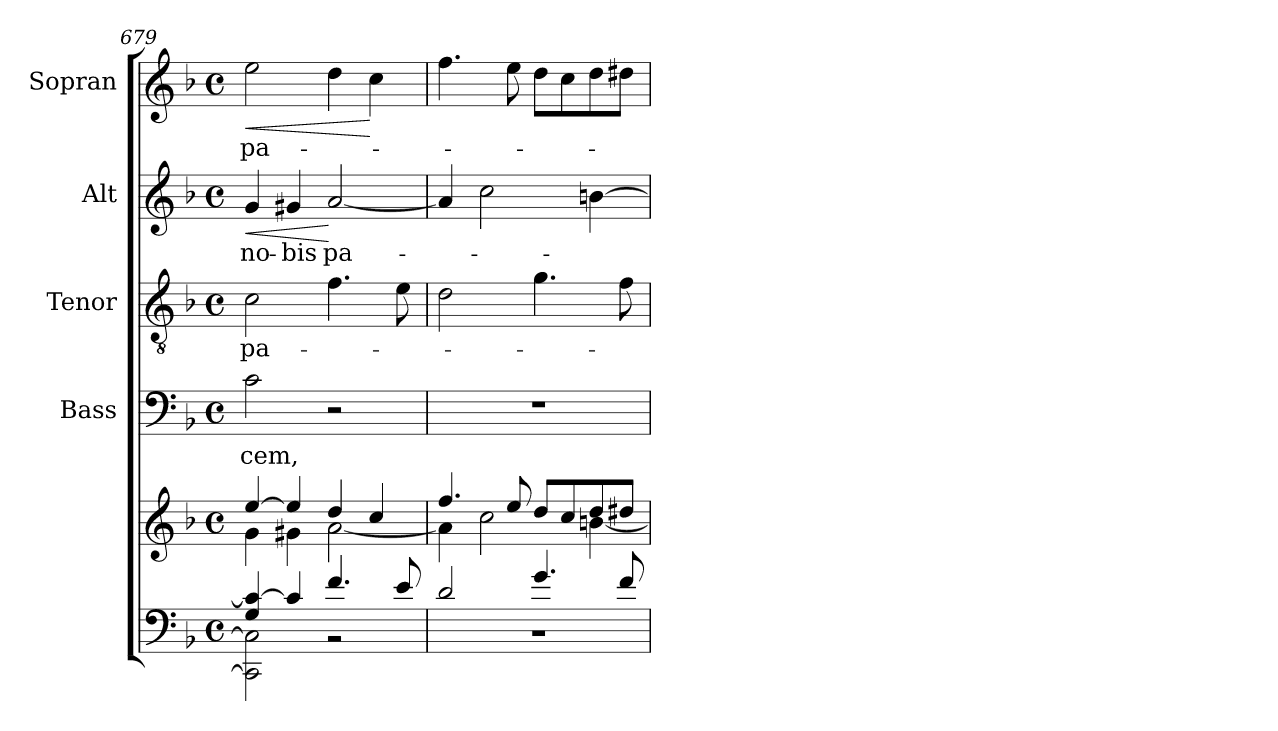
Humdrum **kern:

**kern	**kern	**kern	**text	**kern	**text	**kern	**text	**dynam	**kern	**text	**dynam
*part5	*part5	*part4	*part4	*part3	*part3	*part2	*part2	*part2	*part1	*part1	*part1
*staff6	*staff5	*staff4	*staff4	*staff3	*staff3	*staff2	*staff2	*staff2	*staff1	*staff1	*staff1
*	*	*I"Bass	*	*I"Tenor	*	*I"Alt	*	*	*I"Sopran	*	*
*	*	*I'B.	*	*I'T.	*	*I'A.	*	*	*I'S.	*	*
*clefF4	*clefG2	*clefF4	*	*clefGv2	*	*clefG2	*	*	*clefG2	*	*
*k[b-]	*k[b-]	*k[b-]	*	*k[b-]	*	*k[b-]	*	*	*k[b-]	*	*
*F:	*F:	*F:	*	*F:	*	*F:	*	*	*F:	*	*
*M4/4	*M4/4	*M4/4	*	*M4/4	*	*M4/4	*	*	*M4/4	*	*
*met(c)	*met(c)	*met(c)	*	*met(c)	*	*met(c)	*	*	*met(c)	*	*
=679	=679	=679	=679	=679	=679	=679	=679	=679	=679	=679	=679
*^	*^	*	*	*	*	*	*	*	*	*	*
!	!	!	!	!	!LO:LY:b	!	!LO:LY:b	!	!LO:LY:b	!LO:HP:b	!	!LO:LY:b	!LO:HP:b
4G/ 4c/_	2CC\] 2C\]	[>4ee/	4g\	2c\	-cem,	2c\	pa-	4g/	no-	<	2ee\	pa-	<
!	!	!	!	!	!	!	!	!	!LO:LY:b	!	!	!	!
4c/]	.	4ee/]	4g#X\	.	.	.	.	4g#X/	-bis	.	.	.	.
!	!	!	!	!	!	!	!	!	!LO:LY:b	!	!	!	!
4.f/	2r	4dd/	[<2a\	2r	.	4.f\	.	[2a/	pa-	[	4dd\	.	.
.	.	4cc/	.	.	.	.	.	.	.	.	4cc\	.	[
8e/	.	.	.	.	.	8e\	.	.	.	.	.	.	.
=680	=680	=680	=680	=680	=680	=680	=680	=680	=680	=680	=680	=680	=680
2d/	1r	4.ff/	4a\]	1r	.	2d\	.	4a/]	.	.	4.ff\	.	.
.	.	.	2cc\	.	.	.	.	2cc\	.	.	.	.	.
.	.	8ee/	.	.	.	.	.	.	.	.	8ee\	.	.
4.g/	.	8dd/L	.	.	.	4.g\	.	.	.	.	8dd\L	.	.
.	.	8cc/	.	.	.	.	.	.	.	.	8cc\	.	.
.	.	8dd/	[<4bn\	.	.	.	.	[4bn\	.	.	8dd\	.	.
8f/	.	8dd#X/J	.	.	.	8f\	.	.	.	.	8dd#X\J	.	.
*v	*v	*	*	*	*	*	*	*	*	*	*	*	*
*	*v	*v	*	*	*	*	*	*	*	*	*	*
=	=	=	=	=	=	=	=	=	=	=	=
*-	*-	*-	*-	*-	*-	*-	*-	*-	*-	*-	*-
